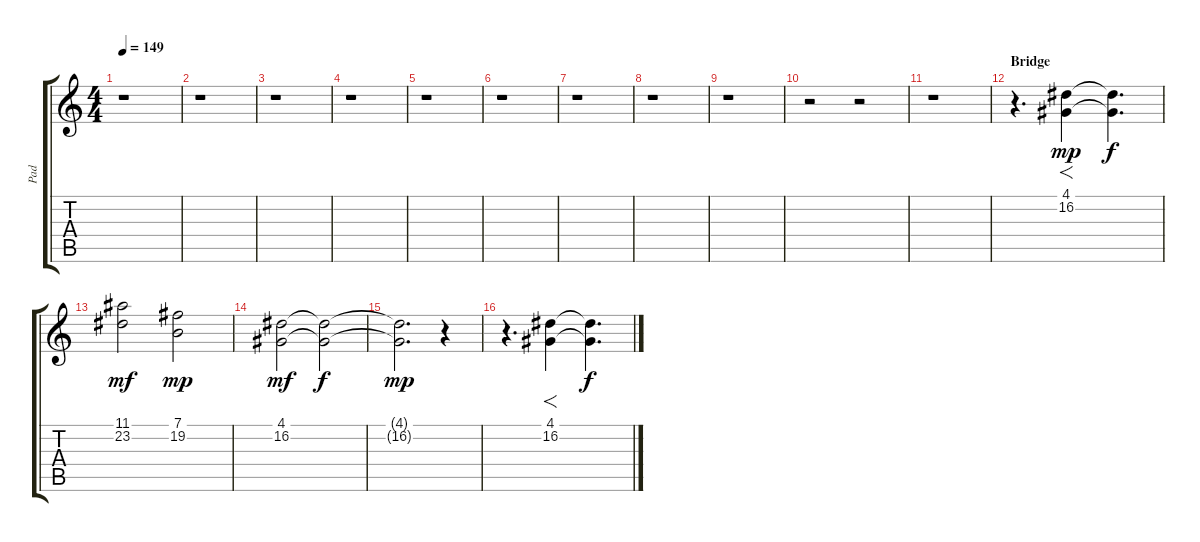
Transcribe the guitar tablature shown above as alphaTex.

\track ("Pad" "Pad") {instrument pad6metallic}
\staff {score tabs}
\tuning (E4 B3 G3 D3 A2 E2) {hide}
\ts (4 4)
\tempo 149
\clef g2
\ks c
r.1{dy mp} |
r.1 |
r.1 |
r.1 |
r.1 |
r.1 |
r.1 |
r.1 |
r.1 |
r.2 r.2 |
r.1 |
\section ("" "Bridge")
r.4{d} (4.1 16.2).4{f} (4.1{t} 16.2{t}).4{d dy f} |
(11.1 23.2).2{dy mf} (7.1 19.2).2{dy mp} |
(4.1 16.2).2{dy mf} (4.1{t} 16.2{t}).2{dy f} |
(4.1{t} 16.2{t}).2{d dy mp} r.4 |
r.4{d} (4.1 16.2).4{f} (4.1{t} 16.2{t}).4{d dy f}
